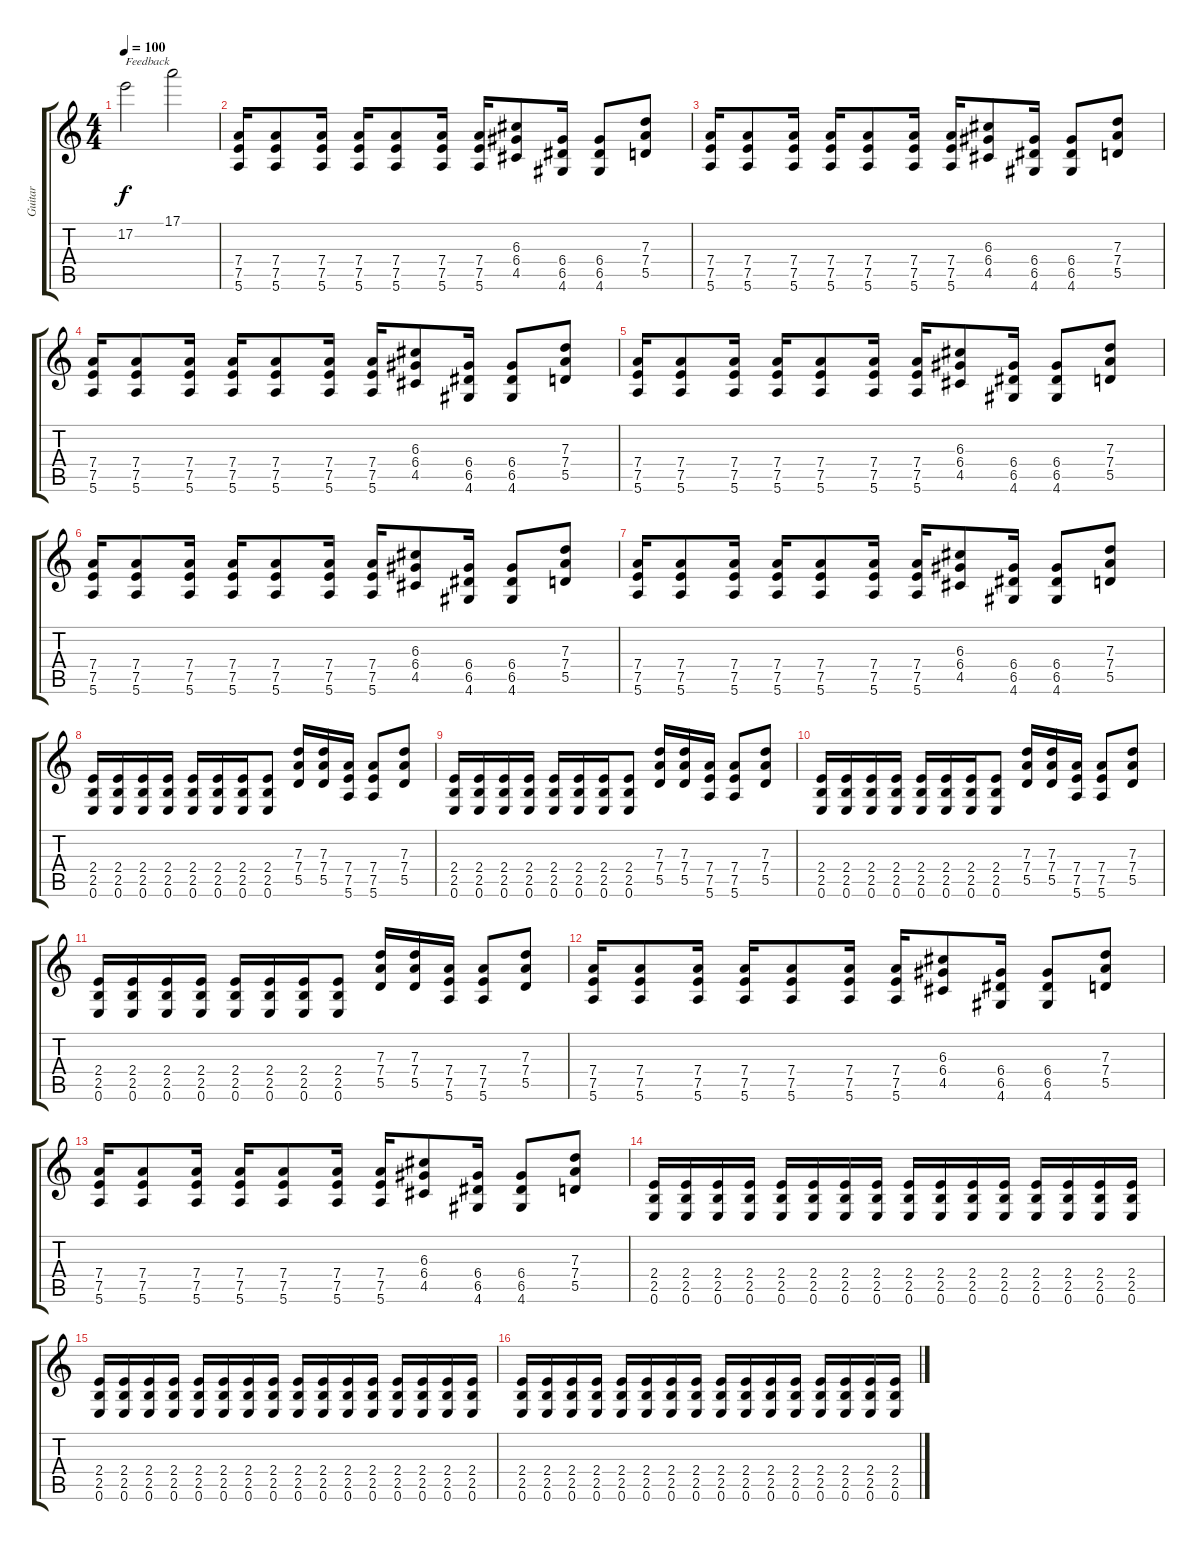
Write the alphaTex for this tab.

\track ("Guitar" "Guitar") {instrument distortionguitar}
\staff {score tabs}
\tuning (E4 B3 G3 D3 A2 E2) {hide}
\ts (4 4)
\tempo 100
\clef g2
\ks c
17.2.2{txt "Feedback" dy f instrument distortionguitar} 17.1.2 |
(7.4 7.5 5.6).16 (7.4 7.5 5.6).8 (7.4 7.5 5.6).16 (7.4 7.5 5.6).16 (7.4 7.5 5.6).8 (7.4 7.5 5.6).16 (7.4 7.5 5.6).16 (6.3 6.4 4.5).8 (6.4 6.5 4.6).16 (6.4 6.5 4.6).8 (7.3 7.4 5.5).8 |
(7.4 7.5 5.6).16 (7.4 7.5 5.6).8 (7.4 7.5 5.6).16 (7.4 7.5 5.6).16 (7.4 7.5 5.6).8 (7.4 7.5 5.6).16 (7.4 7.5 5.6).16 (6.3 6.4 4.5).8 (6.4 6.5 4.6).16 (6.4 6.5 4.6).8 (7.3 7.4 5.5).8 |
(7.4 7.5 5.6).16 (7.4 7.5 5.6).8 (7.4 7.5 5.6).16 (7.4 7.5 5.6).16 (7.4 7.5 5.6).8 (7.4 7.5 5.6).16 (7.4 7.5 5.6).16 (6.3 6.4 4.5).8 (6.4 6.5 4.6).16 (6.4 6.5 4.6).8 (7.3 7.4 5.5).8 |
(7.4 7.5 5.6).16 (7.4 7.5 5.6).8 (7.4 7.5 5.6).16 (7.4 7.5 5.6).16 (7.4 7.5 5.6).8 (7.4 7.5 5.6).16 (7.4 7.5 5.6).16 (6.3 6.4 4.5).8 (6.4 6.5 4.6).16 (6.4 6.5 4.6).8 (7.3 7.4 5.5).8 |
(7.4 7.5 5.6).16 (7.4 7.5 5.6).8 (7.4 7.5 5.6).16 (7.4 7.5 5.6).16 (7.4 7.5 5.6).8 (7.4 7.5 5.6).16 (7.4 7.5 5.6).16 (6.3 6.4 4.5).8 (6.4 6.5 4.6).16 (6.4 6.5 4.6).8 (7.3 7.4 5.5).8 |
(7.4 7.5 5.6).16 (7.4 7.5 5.6).8 (7.4 7.5 5.6).16 (7.4 7.5 5.6).16 (7.4 7.5 5.6).8 (7.4 7.5 5.6).16 (7.4 7.5 5.6).16 (6.3 6.4 4.5).8 (6.4 6.5 4.6).16 (6.4 6.5 4.6).8 (7.3 7.4 5.5).8 |
(2.4 2.5 0.6).16 (2.4 2.5 0.6).16 (2.4 2.5 0.6).16 (2.4 2.5 0.6).16 (2.4 2.5 0.6).16 (2.4 2.5 0.6).16 (2.4 2.5 0.6).16 (2.4 2.5 0.6).8 (7.3 7.4 5.5).16 (7.3 7.4 5.5).16 (7.4 7.5 5.6).16 (7.4 7.5 5.6).8 (7.3 7.4 5.5).8 |
(2.4 2.5 0.6).16 (2.4 2.5 0.6).16 (2.4 2.5 0.6).16 (2.4 2.5 0.6).16 (2.4 2.5 0.6).16 (2.4 2.5 0.6).16 (2.4 2.5 0.6).16 (2.4 2.5 0.6).8 (7.3 7.4 5.5).16 (7.3 7.4 5.5).16 (7.4 7.5 5.6).16 (7.4 7.5 5.6).8 (7.3 7.4 5.5).8 |
(2.4 2.5 0.6).16 (2.4 2.5 0.6).16 (2.4 2.5 0.6).16 (2.4 2.5 0.6).16 (2.4 2.5 0.6).16 (2.4 2.5 0.6).16 (2.4 2.5 0.6).16 (2.4 2.5 0.6).8 (7.3 7.4 5.5).16 (7.3 7.4 5.5).16 (7.4 7.5 5.6).16 (7.4 7.5 5.6).8 (7.3 7.4 5.5).8 |
(2.4 2.5 0.6).16 (2.4 2.5 0.6).16 (2.4 2.5 0.6).16 (2.4 2.5 0.6).16 (2.4 2.5 0.6).16 (2.4 2.5 0.6).16 (2.4 2.5 0.6).16 (2.4 2.5 0.6).8 (7.3 7.4 5.5).16 (7.3 7.4 5.5).16 (7.4 7.5 5.6).16 (7.4 7.5 5.6).8 (7.3 7.4 5.5).8 |
(7.4 7.5 5.6).16 (7.4 7.5 5.6).8 (7.4 7.5 5.6).16 (7.4 7.5 5.6).16 (7.4 7.5 5.6).8 (7.4 7.5 5.6).16 (7.4 7.5 5.6).16 (6.3 6.4 4.5).8 (6.4 6.5 4.6).16 (6.4 6.5 4.6).8 (7.3 7.4 5.5).8 |
(7.4 7.5 5.6).16 (7.4 7.5 5.6).8 (7.4 7.5 5.6).16 (7.4 7.5 5.6).16 (7.4 7.5 5.6).8 (7.4 7.5 5.6).16 (7.4 7.5 5.6).16 (6.3 6.4 4.5).8 (6.4 6.5 4.6).16 (6.4 6.5 4.6).8 (7.3 7.4 5.5).8 |
(2.4 2.5 0.6).16 (2.4 2.5 0.6).16 (2.4 2.5 0.6).16 (2.4 2.5 0.6).16 (2.4 2.5 0.6).16 (2.4 2.5 0.6).16 (2.4 2.5 0.6).16 (2.4 2.5 0.6).16 (2.4 2.5 0.6).16 (2.4 2.5 0.6).16 (2.4 2.5 0.6).16 (2.4 2.5 0.6).16 (2.4 2.5 0.6).16 (2.4 2.5 0.6).16 (2.4 2.5 0.6).16 (2.4 2.5 0.6).16 |
(2.4 2.5 0.6).16 (2.4 2.5 0.6).16 (2.4 2.5 0.6).16 (2.4 2.5 0.6).16 (2.4 2.5 0.6).16 (2.4 2.5 0.6).16 (2.4 2.5 0.6).16 (2.4 2.5 0.6).16 (2.4 2.5 0.6).16 (2.4 2.5 0.6).16 (2.4 2.5 0.6).16 (2.4 2.5 0.6).16 (2.4 2.5 0.6).16 (2.4 2.5 0.6).16 (2.4 2.5 0.6).16 (2.4 2.5 0.6).16 |
(2.4 2.5 0.6).16 (2.4 2.5 0.6).16 (2.4 2.5 0.6).16 (2.4 2.5 0.6).16 (2.4 2.5 0.6).16 (2.4 2.5 0.6).16 (2.4 2.5 0.6).16 (2.4 2.5 0.6).16 (2.4 2.5 0.6).16 (2.4 2.5 0.6).16 (2.4 2.5 0.6).16 (2.4 2.5 0.6).16 (2.4 2.5 0.6).16 (2.4 2.5 0.6).16 (2.4 2.5 0.6).16 (2.4 2.5 0.6).16
